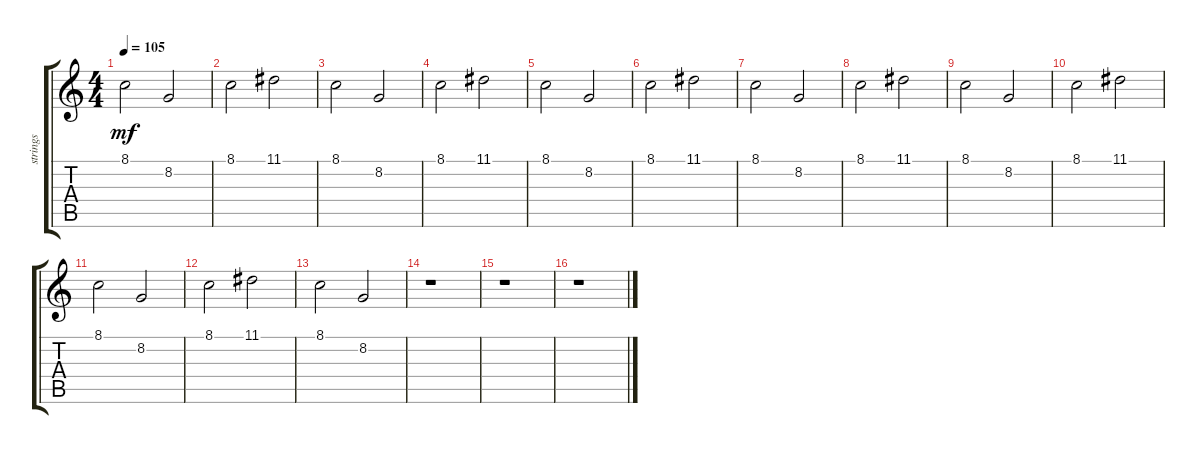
\track ("strings" "strings") {instrument stringensemble1}
\staff {score tabs}
\tuning (E4 B3 G3 D3 A2 E2) {hide}
\ts (4 4)
\tempo 105
\clef g2
\ks c
8.1.2{dy mf} 8.2.2 |
8.1.2 11.1.2 |
8.1.2 8.2.2 |
8.1.2 11.1.2 |
8.1.2 8.2.2 |
8.1.2 11.1.2 |
8.1.2 8.2.2 |
8.1.2 11.1.2 |
8.1.2 8.2.2 |
8.1.2 11.1.2 |
8.1.2 8.2.2 |
8.1.2 11.1.2 |
8.1.2 8.2.2 |
r.1 |
r.1 |
r.1
